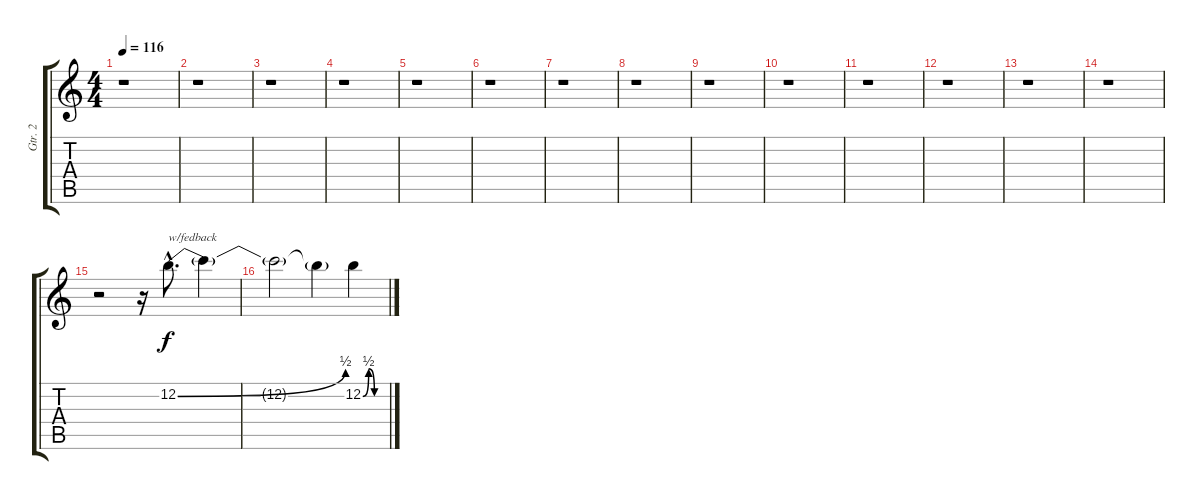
\track ("Gtr. 2" "Gtr. 2") {instrument distortionguitar}
\staff {score tabs}
\tuning (E4 B3 G3 D3 A2 E2) {hide}
\ts (4 4)
\tempo 116
\clef g2
\ks c
r.1{dy f} |
r.1 |
r.1 |
r.1 |
r.1 |
r.1 |
r.1 |
r.1 |
r.1 |
r.1 |
r.1 |
r.1 |
r.1 |
r.1 |
r.2 r.16 12.2{be (bend 0 0 60 2) hac}.8{d txt "w/fedback"} 12.2{t}.4 |
12.2{t}.2 12.2{t}.4 12.2{be (custom 0 0 15 2 30 0 45 0 60 0)}.4
